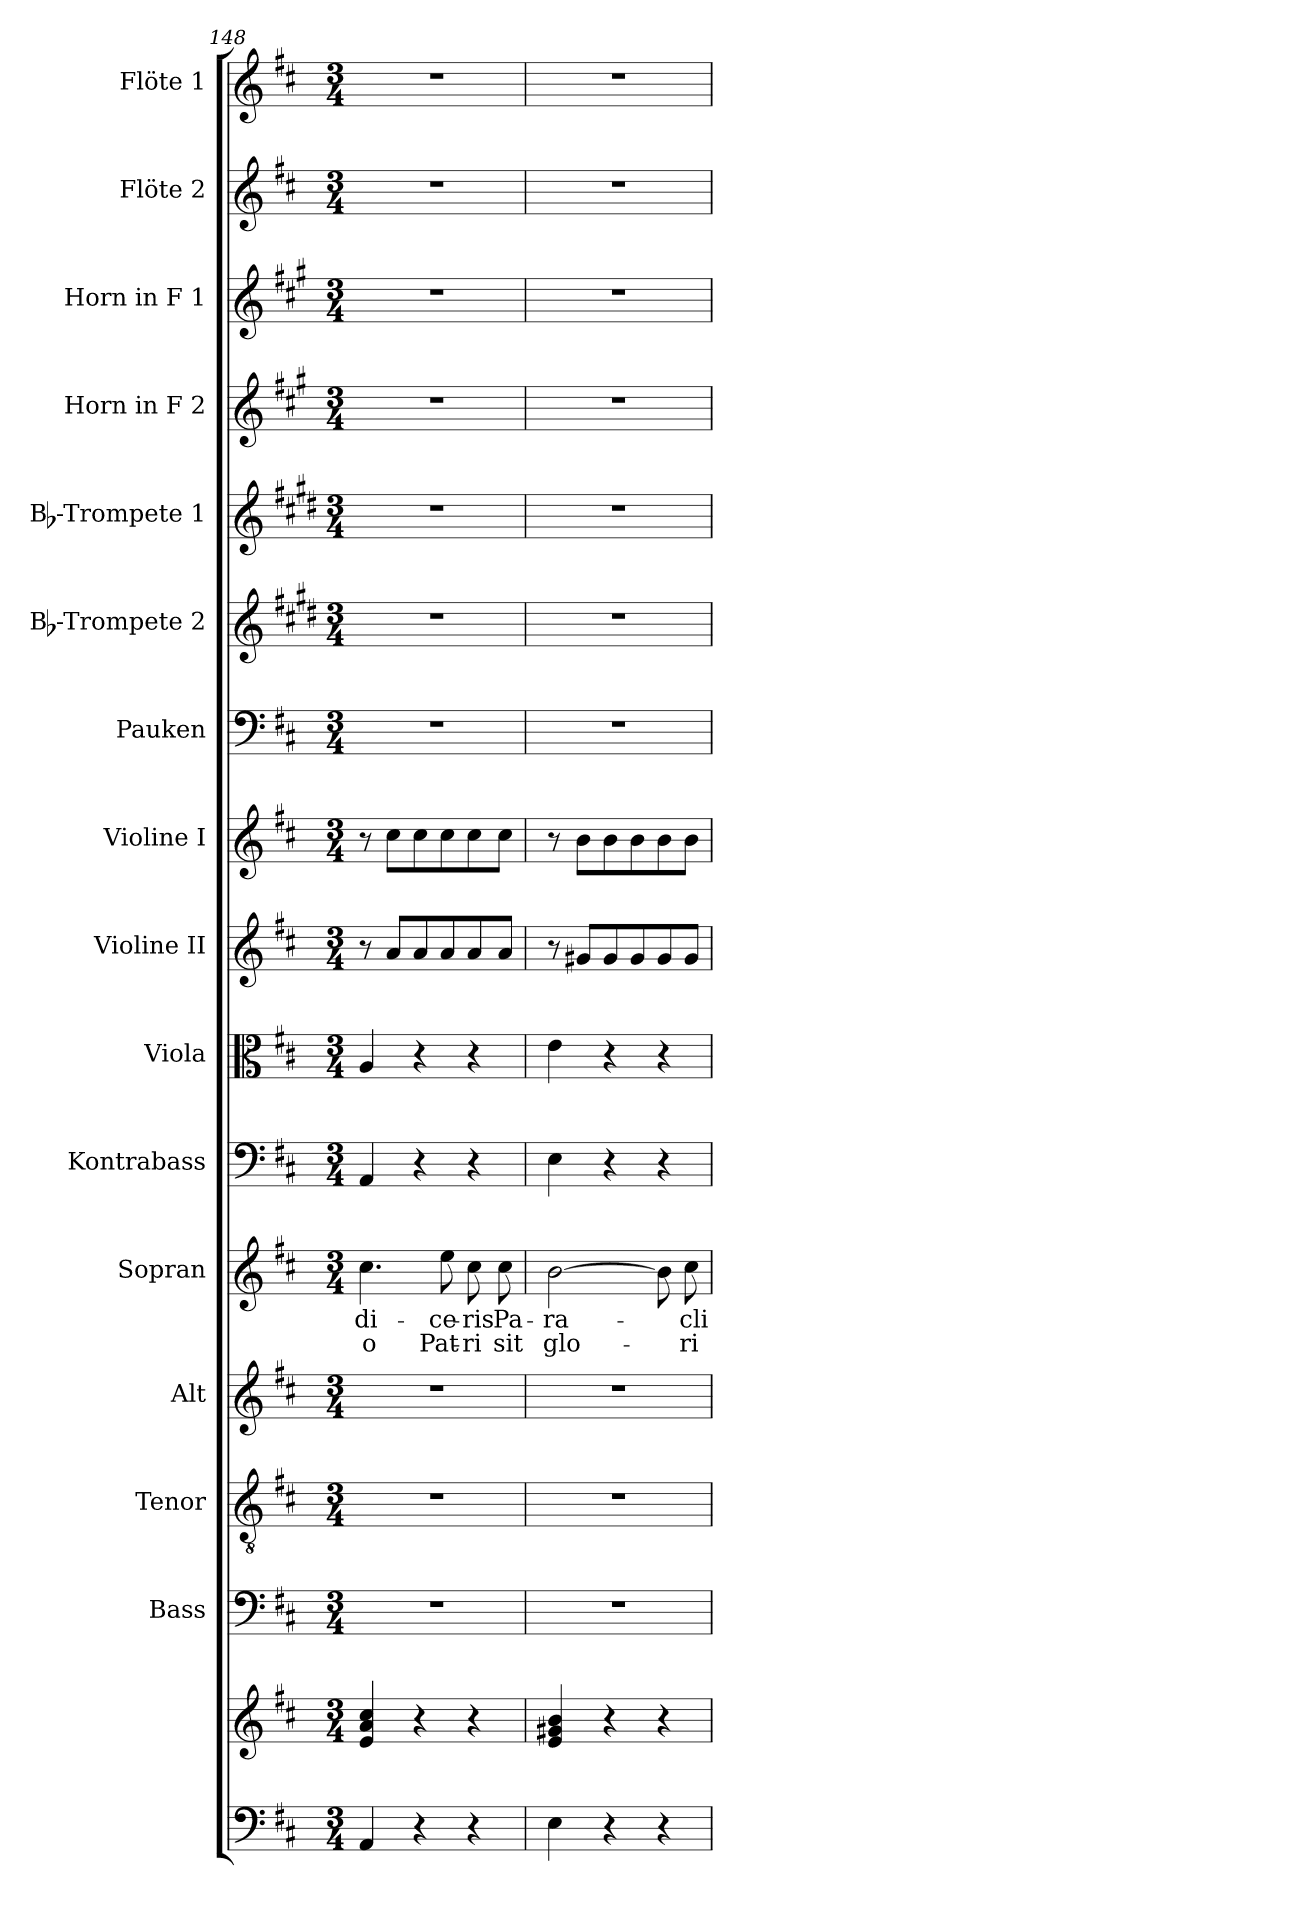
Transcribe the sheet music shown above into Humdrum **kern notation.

**kern	**kern	**kern	**kern	**kern	**kern	**text	**text	**kern	**kern	**kern	**kern	**kern	**kern	**kern	**kern	**kern	**kern	**kern
*part16	*part16	*part15	*part14	*part13	*part12	*part12	*part12	*part11	*part10	*part9	*part8	*part7	*part6	*part5	*part4	*part3	*part2	*part1
*staff17	*staff16	*staff15	*staff14	*staff13	*staff12	*staff12	*staff12	*staff11	*staff10	*staff9	*staff8	*staff7	*staff6	*staff5	*staff4	*staff3	*staff2	*staff1
*	*	*I"Bass	*I"Tenor	*I"Alt	*I"Sopran	*	*	*I"Kontrabass	*I"Viola	*I"Violine II	*I"Violine I	*I"Pauken	*I"Bb-Trompete 2	*I"Bb-Trompete 1	*I"Horn in F 2	*I"Horn in F 1	*I"Flöte 2	*I"Flöte 1
*	*	*I'B.	*I'T.	*I'A.	*I'S.	*	*	*I'Kb.	*I'Vla.	*I'Vl. II	*I'Vl. I	*I'Pk.	*I'Bb Trp. 2	*I'Bb Trp. 1	*	*	*I'Fl. 2	*I'Fl. 1
*clefF4	*clefG2	*clefF4	*clefGv2	*clefG2	*clefG2	*	*	*clefF4	*clefC3	*clefG2	*clefG2	*clefF4	*clefG2	*clefG2	*clefG2	*clefG2	*clefG2	*clefG2
*	*	*	*	*	*	*	*	*ITrd7c12	*	*	*	*	*ITrd1c2	*ITrd1c2	*ITrd4c7	*ITrd4c7	*	*
*k[f#c#]	*k[f#c#]	*k[f#c#]	*k[f#c#]	*k[f#c#]	*k[f#c#]	*	*	*k[f#c#]	*k[f#c#]	*k[f#c#]	*k[f#c#]	*k[f#c#]	*k[f#c#]	*k[f#c#]	*k[f#c#]	*k[f#c#]	*k[f#c#]	*k[f#c#]
*D:	*D:	*D:	*D:	*D:	*D:	*	*	*D:	*D:	*D:	*D:	*D:	*D:	*D:	*D:	*D:	*D:	*D:
*M3/4	*M3/4	*M3/4	*M3/4	*M3/4	*M3/4	*	*	*M3/4	*M3/4	*M3/4	*M3/4	*M3/4	*M3/4	*M3/4	*M3/4	*M3/4	*M3/4	*M3/4
=148	=148	=148	=148	=148	=148	=148	=148	=148	=148	=148	=148	=148	=148	=148	=148	=148	=148	=148
!	!	!	!	!	!	!LO:LY:b	!LO:LY:b	!	!	!	!	!	!	!	!	!	!	!
4AA/	4e/ 4a/ 4cc#/	2.r	2.r	2.r	4.cc#\	di-	-o	4AAA/	4A/	8r	8r	2.r	2.r	2.r	2.r	2.r	2.r	2.r
.	.	.	.	.	.	.	.	.	.	8a/L	8cc#\L	.	.	.	.	.	.	.
4r	4r	.	.	.	.	.	.	4r	4r	8a/	8cc#\	.	.	.	.	.	.	.
!	!	!	!	!	!	!LO:LY:b	!LO:LY:b	!	!	!	!	!	!	!	!	!	!	!
.	.	.	.	.	8ee\	-ce-	Pat-	.	.	8a/	8cc#\	.	.	.	.	.	.	.
!	!	!	!	!	!	!LO:LY:b	!LO:LY:b	!	!	!	!	!	!	!	!	!	!	!
4r	4r	.	.	.	8cc#\	-ris	-ri	4r	4r	8a/	8cc#\	.	.	.	.	.	.	.
!	!	!	!	!	!	!LO:LY:b	!LO:LY:b	!	!	!	!	!	!	!	!	!	!	!
.	.	.	.	.	8cc#\	Pa-	sit	.	.	8a/J	8cc#\J	.	.	.	.	.	.	.
!!LO:PB:g=z
=149	=149	=149	=149	=149	=149	=149	=149	=149	=149	=149	=149	=149	=149	=149	=149	=149	=149	=149
!	!	!	!	!	!	!LO:LY:b	!LO:LY:b	!	!	!	!	!	!	!	!	!	!	!
4E\	4e/ 4g#X/ 4b/	2.r	2.r	2.r	[2b\	-ra-	glo-	4EE\	4e\	8r	8r	2.r	2.r	2.r	2.r	2.r	2.r	2.r
.	.	.	.	.	.	.	.	.	.	8g#X/L	8b\L	.	.	.	.	.	.	.
4r	4r	.	.	.	.	.	.	4r	4r	8g#/	8b\	.	.	.	.	.	.	.
.	.	.	.	.	.	.	.	.	.	8g#/	8b\	.	.	.	.	.	.	.
4r	4r	.	.	.	8b\]	.	.	4r	4r	8g#/	8b\	.	.	.	.	.	.	.
!	!	!	!	!	!	!LO:LY:b	!LO:LY:b	!	!	!	!	!	!	!	!	!	!	!
.	.	.	.	.	8cc#\	-cli-	-ri-	.	.	8g#/J	8b\J	.	.	.	.	.	.	.
=	=	=	=	=	=	=	=	=	=	=	=	=	=	=	=	=	=	=
*-	*-	*-	*-	*-	*-	*-	*-	*-	*-	*-	*-	*-	*-	*-	*-	*-	*-	*-
